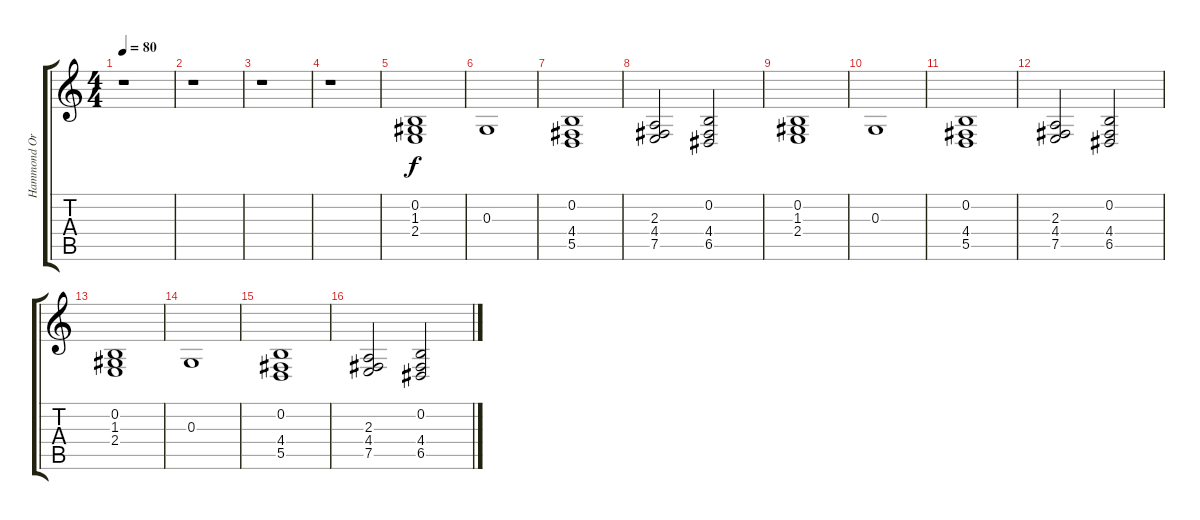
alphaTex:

\track ("Hammond Organ" "Hammond Or") {instrument drawbarorgan}
\staff {score tabs}
\tuning (E4 B3 G3 D3 A2 E2) {hide}
\ts (4 4)
\tempo 80
\clef g2
\ks c
r.1{dy f} |
r.1 |
r.1 |
r.1 |
(0.2 1.3 2.4).1 |
0.3.1 |
(0.2 4.4 5.5).1 |
(2.3 4.4 7.5).2 (0.2 4.4 6.5).2 |
(0.2 1.3 2.4).1 |
0.3.1 |
(0.2 4.4 5.5).1 |
(2.3 4.4 7.5).2 (0.2 4.4 6.5).2 |
(0.2 1.3 2.4).1 |
0.3.1 |
(0.2 4.4 5.5).1 |
(2.3 4.4 7.5).2 (0.2 4.4 6.5).2
